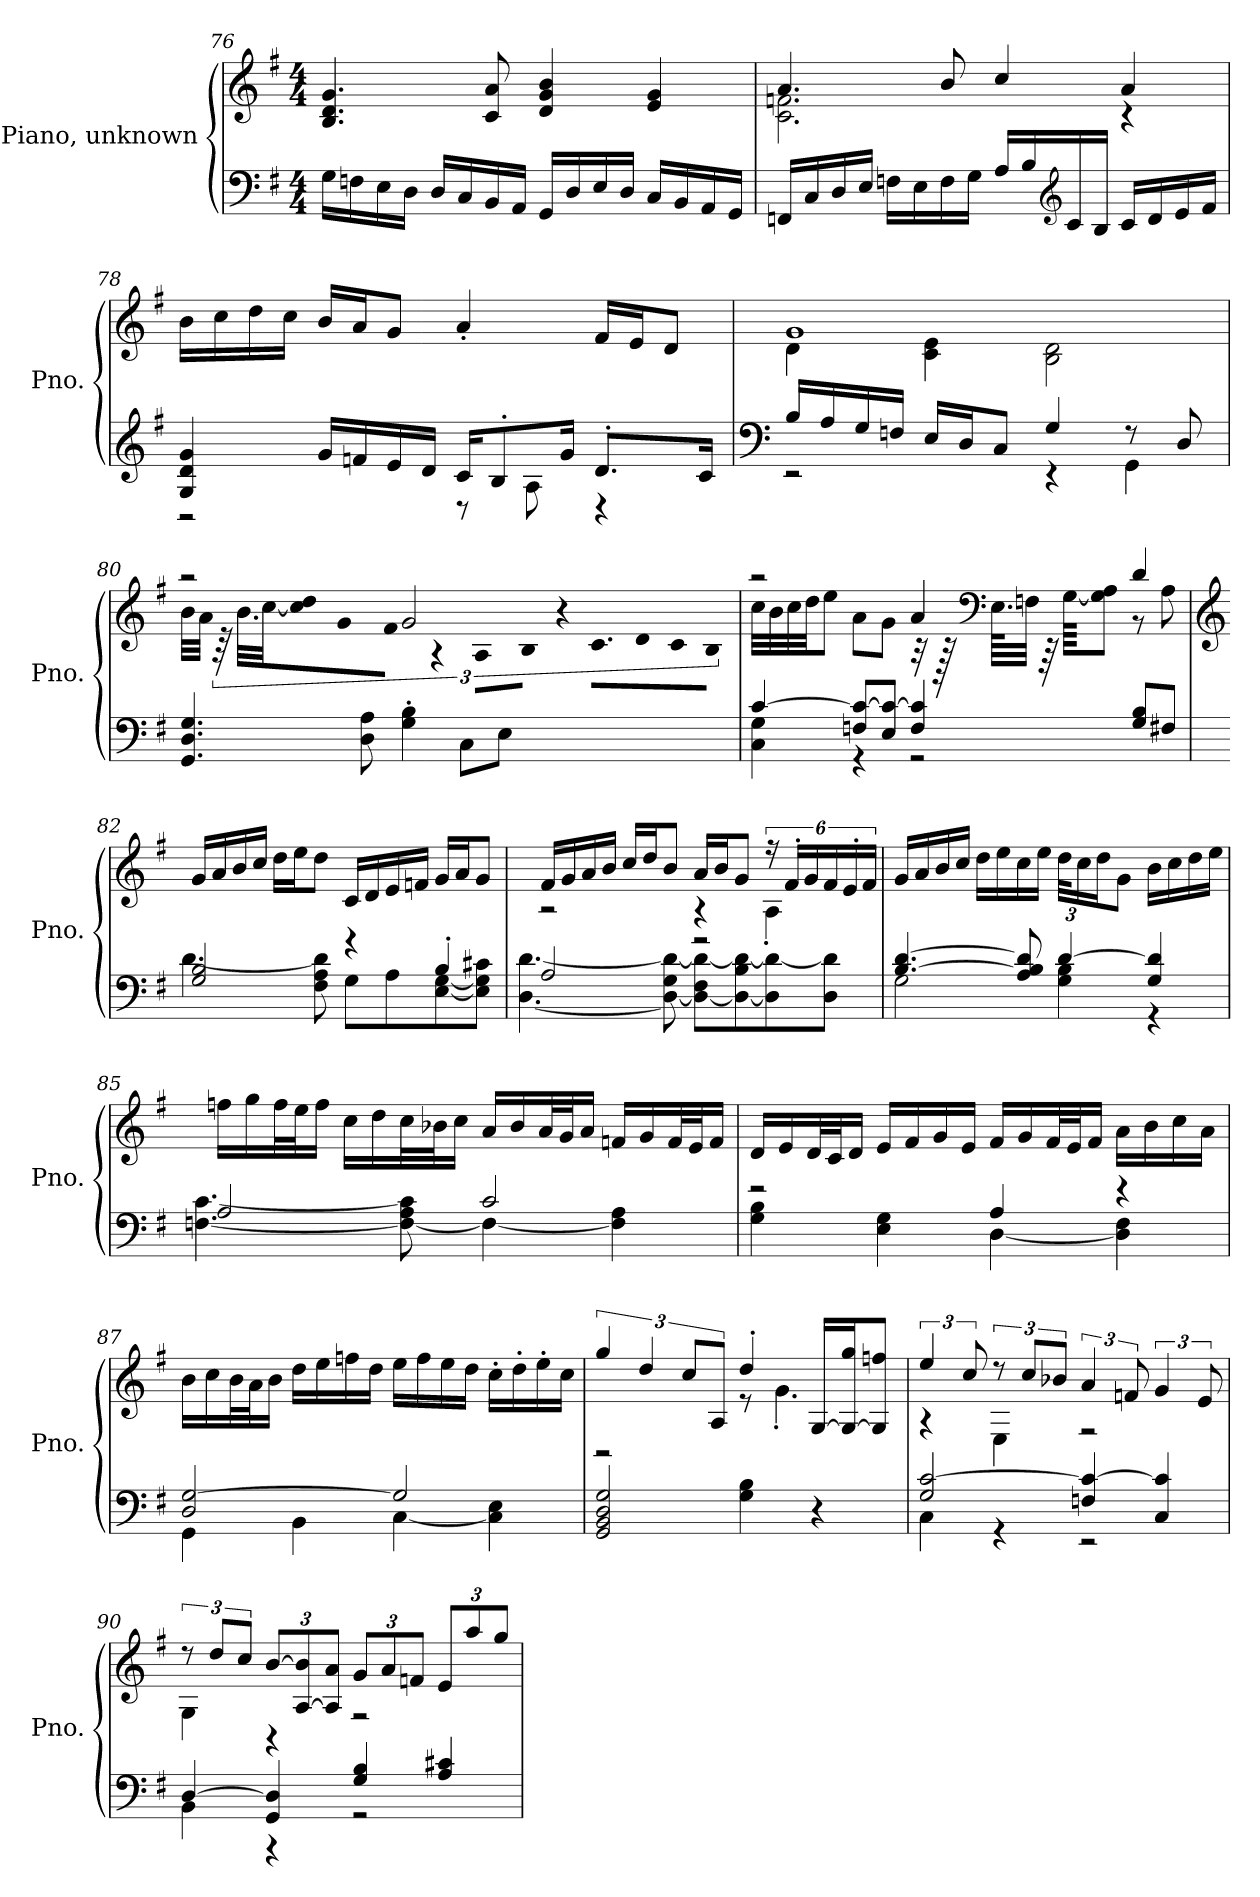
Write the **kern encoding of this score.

**kern	**kern
*part1	*part1
*staff2	*staff1
*I"Piano, unknown	*
*I'Pno.	*
!!LO:LB:g=z
*clefF4	*clefG2
*k[f#]	*k[f#]
*M4/4	*M4/4
=76	=76
16G\LL	4.B/ 4.d/ 4.g/
16Fn\	.
16E\	.
16D\JJ	.
16D/LL	.
16C/	.
16BB/	8c/ 8a/
16AA/JJ	.
16GG/LL	4d/ 4g/ 4b/
16D/	.
16E/	.
16D/JJ	.
16C/LL	4e/ 4g/
16BB/	.
16AA/	.
16GG/JJ	.
=77	=77
*	*^
16FFn/LL	4.a/	2.c\ 2.fn\
16C/	.	.
16D/	.	.
16E/JJ	.	.
16Fn\LL	.	.
16E\	.	.
16F\	8b/	.
16G\JJ	.	.
16A/LL	4cc/	.
16B/	.	.
*clefG2	*	*
16c/	.	.
16B/JJ	.	.
16c/LL	4a/	4r
16d/	.	.
16e/	.	.
16f#/JJ	.	.
*	*v	*v
!!LO:PB:g=z
=78	=78
*^	*
4G/ 4d/ 4g/	2r	16b\LL
.	.	16cc\
.	.	16dd\
.	.	16cc\JJ
16g/LL	.	16b/LL
16fn/	.	16a/J
16e/	.	8g/J
16d/JJ	.	.
16c/KL	8r	4a'/
8B'/	.	.
.	8A\	.
16g/Jk	.	.
8.d'/L	4r	16f#/LL
.	.	16e/J
.	.	8d/J
16c/Jk	.	.
=79	=79	=79
*clefF4	*	*
*	*	*^
16B/LL	2r	1g	4d\
16A/	.	.	.
16G/	.	.	.
16Fn/JJ	.	.	.
16E/LL	.	.	4c\ 4e\
16D/J	.	.	.
8C/J	.	.	.
4G/	4r	.	2B\ 2d\
8r	4GG\	.	.
8D/	.	.	.
*v	*v	*	*
!!LO:LB:g=z	!!
=80	=80	=80
4.GG/ 4.D/ 4.G/	2r	32b\LLL
.	.	32a\JJJ
.	.	96r
.	.	48.b\LLL
.	.	[48cc\JJ
.	.	8cc\] 8dd\
.	.	8g\
8D\ 8A\	.	8f#\J
4G\' 4B\'	2g/	32r
.	.	32A\LLL
.	.	32B\JJJ
.	.	128r
.	.	64.c\KKKL
.	.	8d\
8C\L	.	8c\
8E\J	.	8B\J
=81	=81	=81
*^	*	*
[4c/	4C\ 4G\	2r	32cc\LLL
.	.	.	32b\
.	.	.	32cc\
.	.	.	32dd\JJ
.	.	.	8ee\J
8Fn/ 8c/_L	4r	.	8a\L
8E/ 8c/_J	.	.	8g\J
4F/ 4c/]	2r	4a/	32r
.	.	.	128r
*	*	*clefF4	*
.	.	.	64.E\KLLL
.	.	.	32Fn\JJJ
.	.	.	64r
.	.	.	[64G\KKKL
.	.	.	8G\] 8A\J
8G/ 8B/L	.	4d/	8r
8F#X/J	.	.	8A\
*	*	*v	*v
!!LO:LB:g=z
=82	=82	=82
*	*	*clefG2
2G/ 2B/	[4.d\	16g/LL
.	.	16a/
.	.	16b/
.	.	16cc/JJ
.	.	16dd\LL
.	.	16ee\J
.	8F#\ 8A\ 8d\]	8dd\J
4r	8G\L	16c/LL
.	.	16d/
.	8A\	16e/
.	.	16fn/JJ
4B'/	[8E\ [8G\	16g/LL
.	.	16a/J
.	8E\] 8G\] 8c#X\J	8g/J
=83	=83	=83
*	*	*^
2A/	[4.D\ [4.d\	16f#/LL	2r
.	.	16g/	.
.	.	16a/	.
.	.	16b/JJ	.
.	.	16cc/LL	.
.	.	16dd/J	.
.	8D\_ 8G\ 8d\_	8b/J	.
2r	8D\_ 8F#\ 8d\_L	16a/LL	4r
.	.	16b/J	.
.	8D\_ 8B\ 8d\_	8g/J	.
.	8D\] 8d\_	24r	4A'\
.	.	24f#'/LL	.
.	.	24g/	.
*	*	*Xbrackettup	*
.	8D\ 8d\]J	24f#/	.
.	.	24e'/	.
.	.	24f#/JJ	.
*	*	*v	*v
!!LO:LB:g=z
=84	=84	=84
[4.B/ [4.d/	2G\	16g/LL
.	.	16a/
.	.	16b/
.	.	16cc/JJ
.	.	16dd\LL
.	.	16ee\
8A/ 8B/] 8d/]	.	16cc\
.	.	16ee\JJ
[4d/	4G\ 4B\	48dd\KLL
.	.	24cc\
.	.	16dd\J
.	.	8g\J
4G/ 4d/]	4r	16b\LL
.	.	16cc\
.	.	16dd\
.	.	16ee\JJ
=85	=85	=85
2A/	[4.Fn\ [4.c\	16ffn\LL
.	.	16gg\
.	.	32ff\L
.	.	32ee\J
.	.	16ff\JJ
.	.	16cc\LL
.	.	16dd\
.	8F\_ 8A\ 8c\]	32cc\L
.	.	32b-X\J
.	.	16cc\JJ
2c/	4F\_	16a/LL
.	.	16b-/
.	.	32a/L
.	.	32g/J
.	.	16a/JJ
.	4F\] 4A\	16fn/LL
.	.	16g/
.	.	32f/L
.	.	32e/J
.	.	16f/JJ
!!LO:LB:g=z
=86	=86	=86
2r	4G\ 4B\	16d/LL
.	.	16e/
.	.	32d/L
.	.	32c/J
.	.	16d/JJ
.	4E\ 4G\	16e/LL
.	.	16f#/
.	.	16g/
.	.	16e/JJ
4A/	[4D\	16f#/LL
.	.	16g/
.	.	32f#/L
.	.	32e/J
.	.	16f#/JJ
4r	4D\] 4F#\	16a\LL
.	.	16b\
.	.	16cc\
.	.	16a\JJ
=87	=87	=87
2D/ [2G/	4GG\	16b\LL
.	.	16cc\
.	.	32b\L
.	.	32a\J
.	.	16b\JJ
.	4BB\	16dd\LL
.	.	16ee\
.	.	16ffn\
.	.	16dd\JJ
2G/]	[4C\	16ee\LL
.	.	16ff\
.	.	16ee\
.	.	16dd\JJ
.	4C\] 4E\	16cc'\LL
.	.	16dd'\
.	.	16ee'\
.	.	16cc\JJ
*v	*v	*
=88	=88
*	*brackettup
*	*^
2GG/ 2BB/ 2D/ 2G/	6gg/	2r
.	6dd/	.
.	12cc/L	.
.	12A/J	.
4G\ 4B\	4dd'/	8r
.	.	4.g'\
4r	[16G/LL	.
.	16G/_ 16gg/J	.
.	8G/] 8ffn/J	.
!!LO:LB:g=z	!!
=89	=89	=89
*^	*	*
2G/ [2c/	4C\	6ee/	4r
.	.	12cc/	.
.	4r	12r	4E\
.	.	12cc/L	.
.	.	12b-X/J	.
4Fn/ 4c/_	2r	6a/	2r
.	.	12fn/	.
4C/ 4c/]	.	6g/	.
.	.	12e/	.
=90	=90	=90	=90
[4D/	4BB\	12r	4G\
.	.	12dd/L	.
.	.	12cc/J	.
*	*	*Xbrackettup	*
4GG/ 4D/]	4r	[12b/L	4r
.	.	[12A/ 12b/]	.
.	.	12A/] 12a/J	.
4G/ 4B/	2r	12g/L	2r
.	.	12a/	.
.	.	12fn/J	.
4A/ 4c#X/	.	12e/L	.
.	.	12aa/	.
.	.	12gg/J	.
*v	*v	*	*
*	*v	*v
=	=
*-	*-
